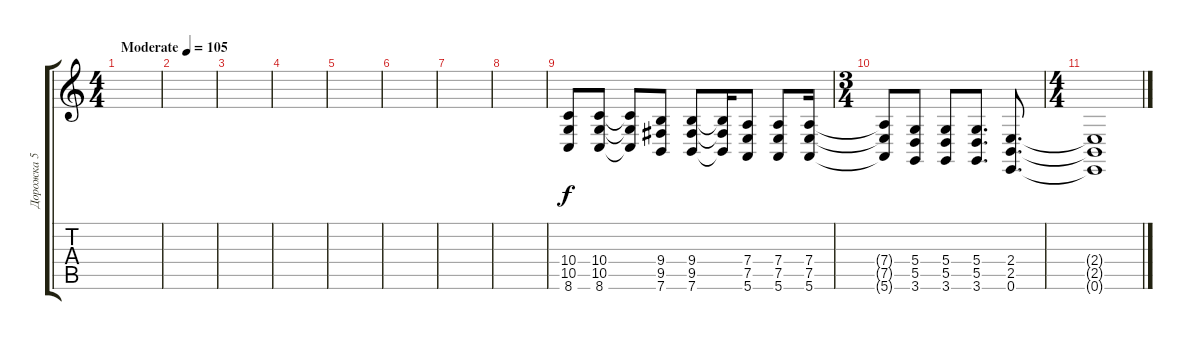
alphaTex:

\track ("Дорожка 5" "Дорожка 5") {instrument synthstrings2}
\staff {score tabs}
\tuning (E4 B3 G3 D3 A2 E2) {hide}
\ts (4 4)
\tempo (105 "Moderate")
\clef g2
\ks c
|
|
|
|
|
|
|
|
(10.4 10.5 8.6).8 (10.4 10.5 8.6).8 (10.4{t} 10.5{t} 8.6{t}).8 (9.4 9.5 7.6).8 (9.4 9.5 7.6).8 (9.4{t} 9.5{t} 7.6{t}).16 (7.4 7.5 5.6).8 (7.4 7.5 5.6).8 (7.4 7.5 5.6).16 |
\ts (3 4)
(7.4{t} 7.5{t} 5.6{t}).8 (5.4 5.5 3.6).8 (5.4 5.5 3.6).8 (5.4 5.5 3.6).8{d} (2.4 2.5 0.6).8{d} |
\ts (4 4)
(2.4{t} 2.5{t} 0.6{t}).1
